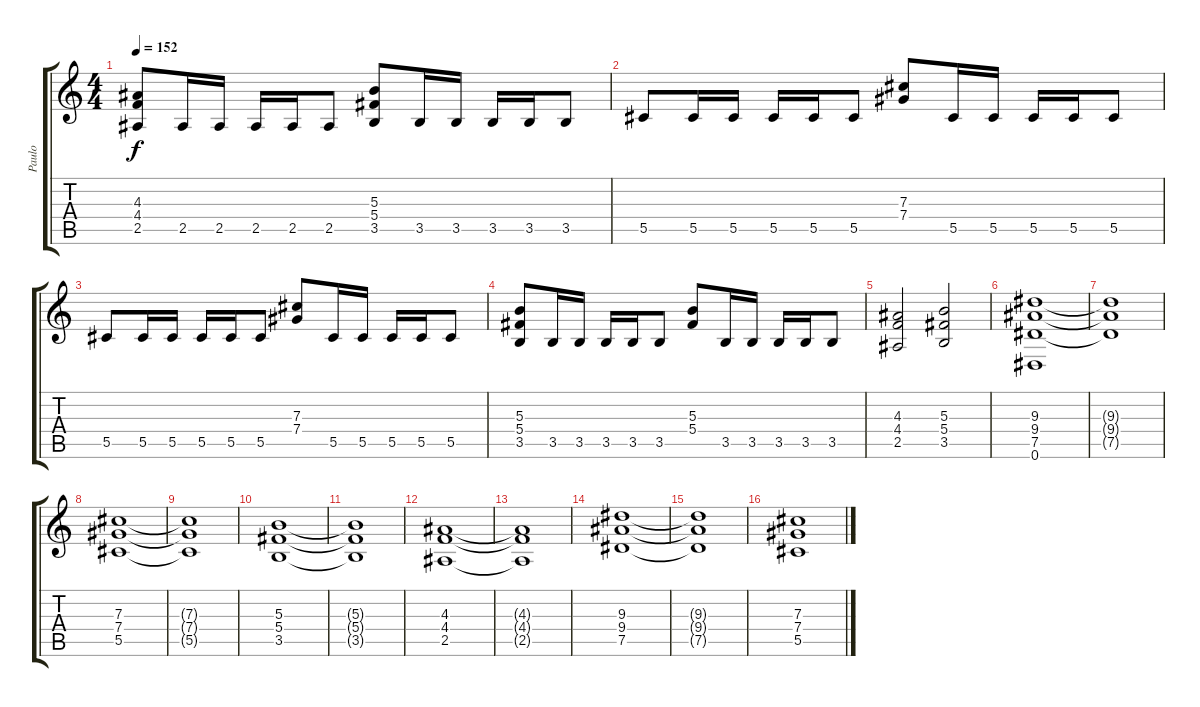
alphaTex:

\track ("Paulo" "Paulo") {instrument distortionguitar}
\staff {score tabs}
\tuning (Eb4 Bb3 Gb3 Db3 Ab2 Eb2) {hide}
\ts (4 4)
\tempo 152
\clef g2
\ks c
(4.3 4.4 2.5).8{dy f} 2.5.16 2.5.16 2.5.16 2.5.16 2.5.8 (5.3 5.4 3.5).8 3.5.16 3.5.16 3.5.16 3.5.16 3.5.8 |
5.5.8 5.5.16 5.5.16 5.5.16 5.5.16 5.5.8 (7.3 7.4).8 5.5.16 5.5.16 5.5.16 5.5.16 5.5.8 |
5.5.8 5.5.16 5.5.16 5.5.16 5.5.16 5.5.8 (7.3 7.4).8 5.5.16 5.5.16 5.5.16 5.5.16 5.5.8 |
(5.3 5.4 3.5).8 3.5.16 3.5.16 3.5.16 3.5.16 3.5.8 (5.3 5.4).8 3.5.16 3.5.16 3.5.16 3.5.16 3.5.8 |
(4.3 4.4 2.5).2 (5.3 5.4 3.5).2 |
(9.3 9.4 7.5 0.6).1 |
(9.3{t} 9.4{t} 7.5{t}).1 |
(7.3 7.4 5.5).1 |
(7.3{t} 7.4{t} 5.5{t}).1 |
(5.3 5.4 3.5).1 |
(5.3{t} 5.4{t} 3.5{t}).1 |
(4.3 4.4 2.5).1 |
(4.3{t} 4.4{t} 2.5{t}).1 |
(9.3 9.4 7.5).1 |
(9.3{t} 9.4{t} 7.5{t}).1 |
(7.3 7.4 5.5).1
